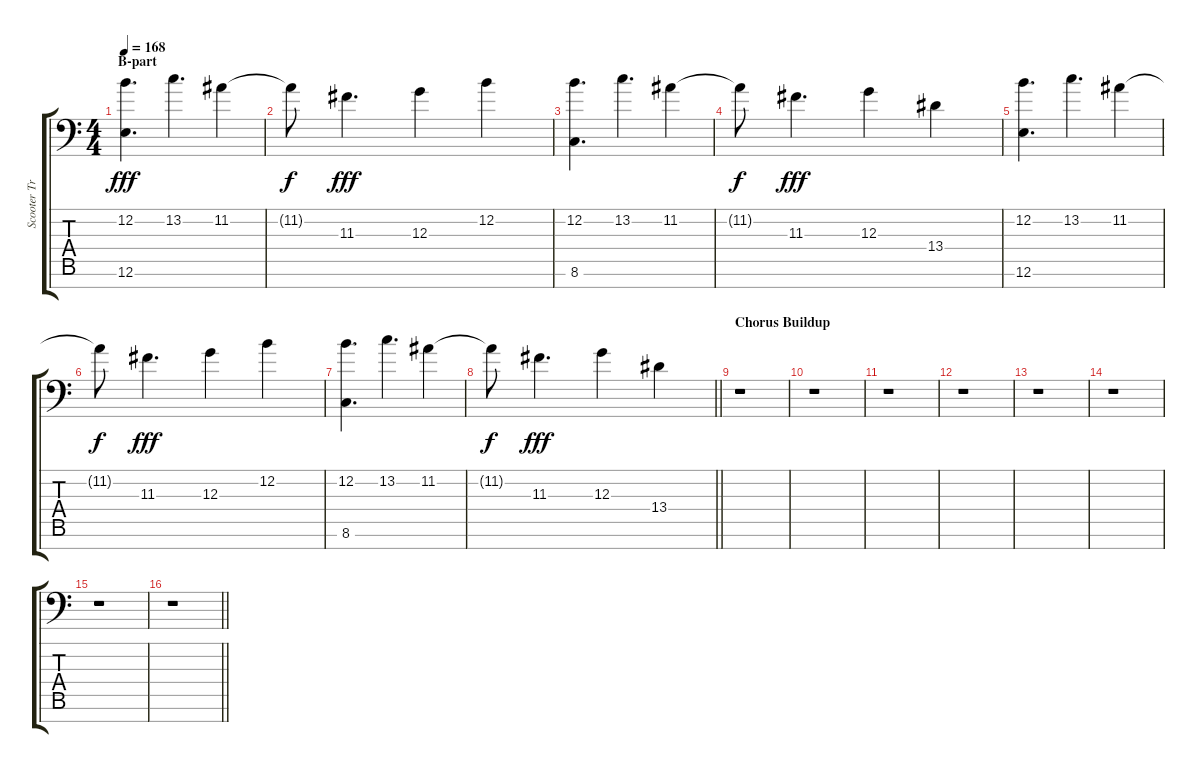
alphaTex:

\track ("Scooter Trancegate" "Scooter Tr") {instrument pad4choir}
\staff {score tabs}
\tuning (Gb5 B3 G3 D3 A2 E2 C-1) {hide}
\ts (4 4)
\section ("" "B-part")
\tempo 168
\clef f4
\ks c
(12.2 12.6).4{d dy fff} 13.2.4{d} 11.2.4 |
11.2{t}.8{dy f} 11.3.4{d dy fff} 12.3.4 12.2.4 |
(12.2 8.6).4{d} 13.2.4{d} 11.2.4 |
11.2{t}.8{dy f} 11.3.4{d dy fff} 12.3.4 13.4.4 |
(12.2 12.6).4{d} 13.2.4{d} 11.2.4 |
11.2{t}.8{dy f} 11.3.4{d dy fff} 12.3.4 12.2.4 |
(12.2 8.6).4{d} 13.2.4{d} 11.2.4 |
\barLineRight lightlight
11.2{t}.8{dy f} 11.3.4{d dy fff} 12.3.4 13.4.4 |
\section ("" "Chorus Buildup")
r.1 |
r.1 |
r.1 |
r.1 |
r.1 |
r.1 |
r.1 |
\barLineRight lightlight
r.1
